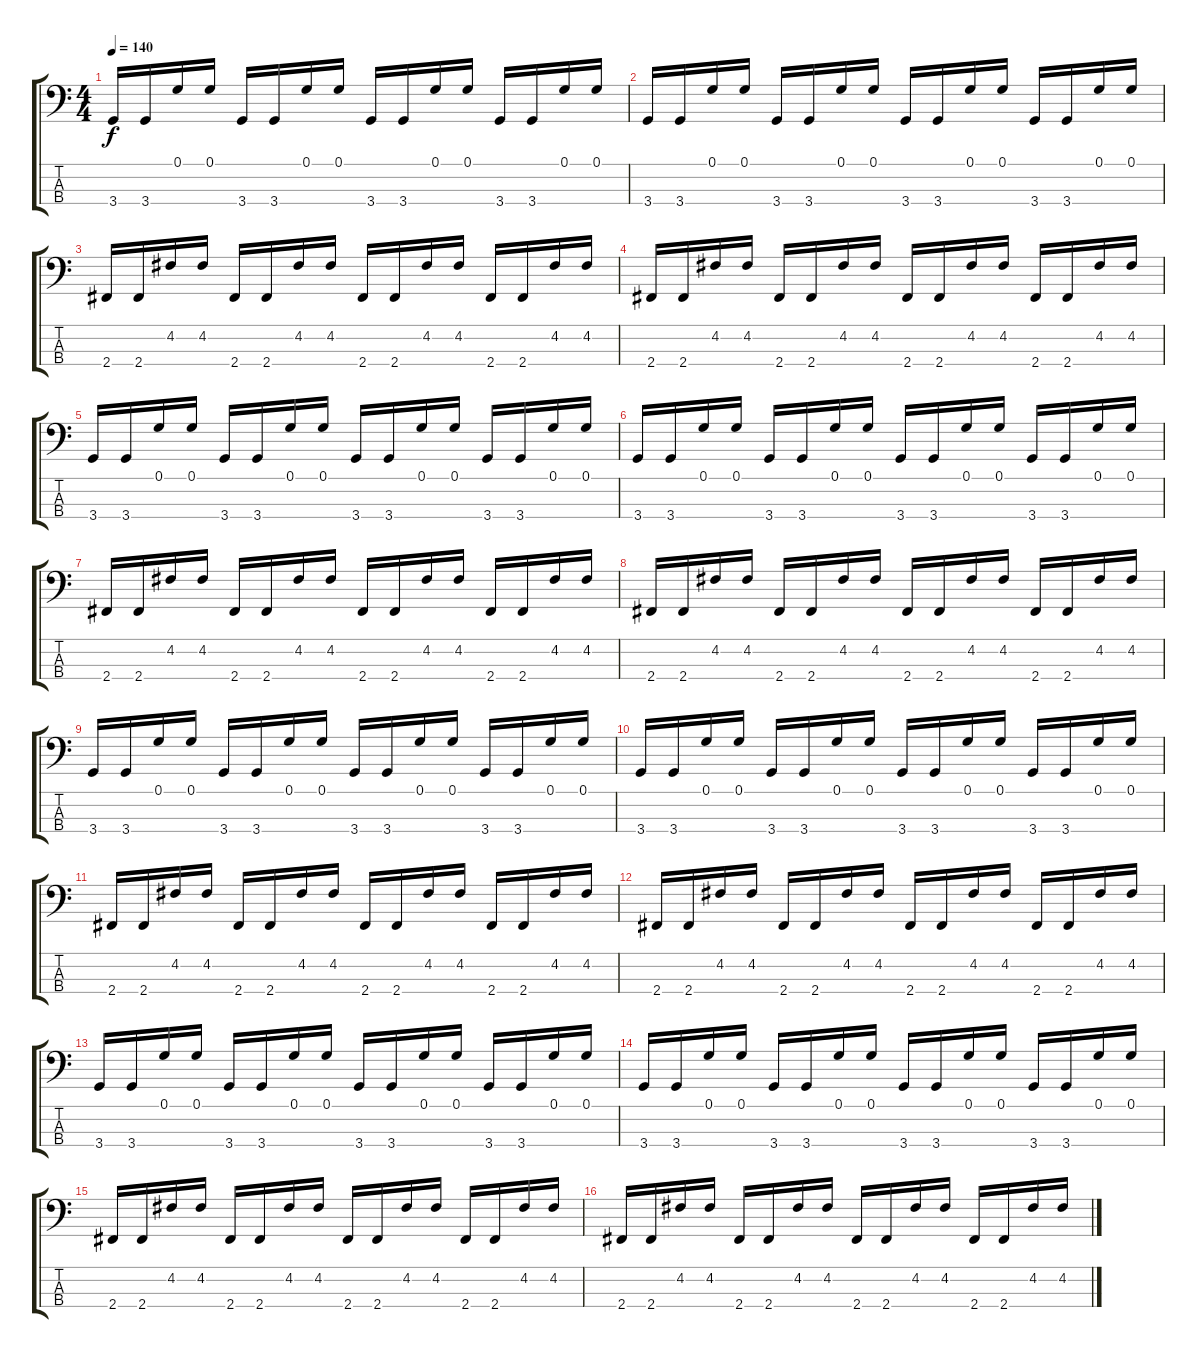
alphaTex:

\track "" {instrument electricbassfinger}
\staff {score tabs}
\tuning (G2 D2 A1 E1) {hide}
\ts (4 4)
\tempo 140
\clef f4
\ks c
3.4.16{dy f} 3.4.16 0.1.16 0.1.16 3.4.16 3.4.16 0.1.16 0.1.16 3.4.16 3.4.16 0.1.16 0.1.16 3.4.16 3.4.16 0.1.16 0.1.16 |
3.4.16 3.4.16 0.1.16 0.1.16 3.4.16 3.4.16 0.1.16 0.1.16 3.4.16 3.4.16 0.1.16 0.1.16 3.4.16 3.4.16 0.1.16 0.1.16 |
2.4.16 2.4.16 4.2.16 4.2.16 2.4.16 2.4.16 4.2.16 4.2.16 2.4.16 2.4.16 4.2.16 4.2.16 2.4.16 2.4.16 4.2.16 4.2.16 |
2.4.16 2.4.16 4.2.16 4.2.16 2.4.16 2.4.16 4.2.16 4.2.16 2.4.16 2.4.16 4.2.16 4.2.16 2.4.16 2.4.16 4.2.16 4.2.16 |
3.4.16 3.4.16 0.1.16 0.1.16 3.4.16 3.4.16 0.1.16 0.1.16 3.4.16 3.4.16 0.1.16 0.1.16 3.4.16 3.4.16 0.1.16 0.1.16 |
3.4.16 3.4.16 0.1.16 0.1.16 3.4.16 3.4.16 0.1.16 0.1.16 3.4.16 3.4.16 0.1.16 0.1.16 3.4.16 3.4.16 0.1.16 0.1.16 |
2.4.16 2.4.16 4.2.16 4.2.16 2.4.16 2.4.16 4.2.16 4.2.16 2.4.16 2.4.16 4.2.16 4.2.16 2.4.16 2.4.16 4.2.16 4.2.16 |
2.4.16 2.4.16 4.2.16 4.2.16 2.4.16 2.4.16 4.2.16 4.2.16 2.4.16 2.4.16 4.2.16 4.2.16 2.4.16 2.4.16 4.2.16 4.2.16 |
3.4.16 3.4.16 0.1.16 0.1.16 3.4.16 3.4.16 0.1.16 0.1.16 3.4.16 3.4.16 0.1.16 0.1.16 3.4.16 3.4.16 0.1.16 0.1.16 |
3.4.16 3.4.16 0.1.16 0.1.16 3.4.16 3.4.16 0.1.16 0.1.16 3.4.16 3.4.16 0.1.16 0.1.16 3.4.16 3.4.16 0.1.16 0.1.16 |
2.4.16 2.4.16 4.2.16 4.2.16 2.4.16 2.4.16 4.2.16 4.2.16 2.4.16 2.4.16 4.2.16 4.2.16 2.4.16 2.4.16 4.2.16 4.2.16 |
2.4.16 2.4.16 4.2.16 4.2.16 2.4.16 2.4.16 4.2.16 4.2.16 2.4.16 2.4.16 4.2.16 4.2.16 2.4.16 2.4.16 4.2.16 4.2.16 |
3.4.16 3.4.16 0.1.16 0.1.16 3.4.16 3.4.16 0.1.16 0.1.16 3.4.16 3.4.16 0.1.16 0.1.16 3.4.16 3.4.16 0.1.16 0.1.16 |
3.4.16 3.4.16 0.1.16 0.1.16 3.4.16 3.4.16 0.1.16 0.1.16 3.4.16 3.4.16 0.1.16 0.1.16 3.4.16 3.4.16 0.1.16 0.1.16 |
2.4.16 2.4.16 4.2.16 4.2.16 2.4.16 2.4.16 4.2.16 4.2.16 2.4.16 2.4.16 4.2.16 4.2.16 2.4.16 2.4.16 4.2.16 4.2.16 |
2.4.16 2.4.16 4.2.16 4.2.16 2.4.16 2.4.16 4.2.16 4.2.16 2.4.16 2.4.16 4.2.16 4.2.16 2.4.16 2.4.16 4.2.16 4.2.16
